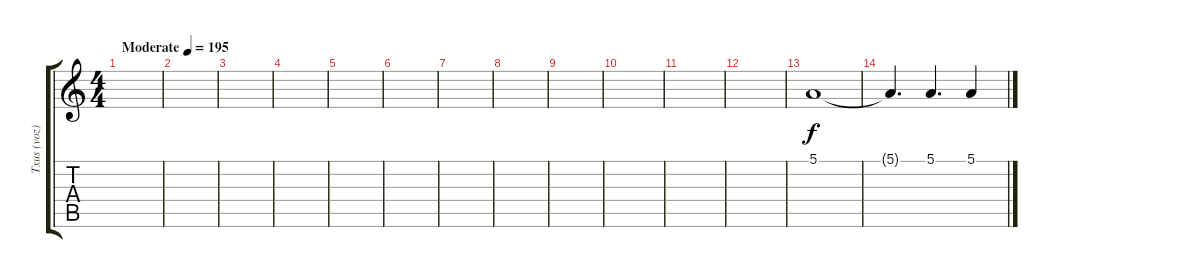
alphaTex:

\track ("Txus (voz)" "Txus (voz)") {instrument lead1square}
\staff {score tabs}
\tuning (E4 B3 G3 D3 A2 E2) {hide}
\ts (4 4)
\tempo (195 "Moderate")
\clef g2
\ks c
|
|
|
|
|
|
|
|
|
|
|
|
5.1.1 |
5.1{t}.4{d} 5.1.4{d} 5.1.4
